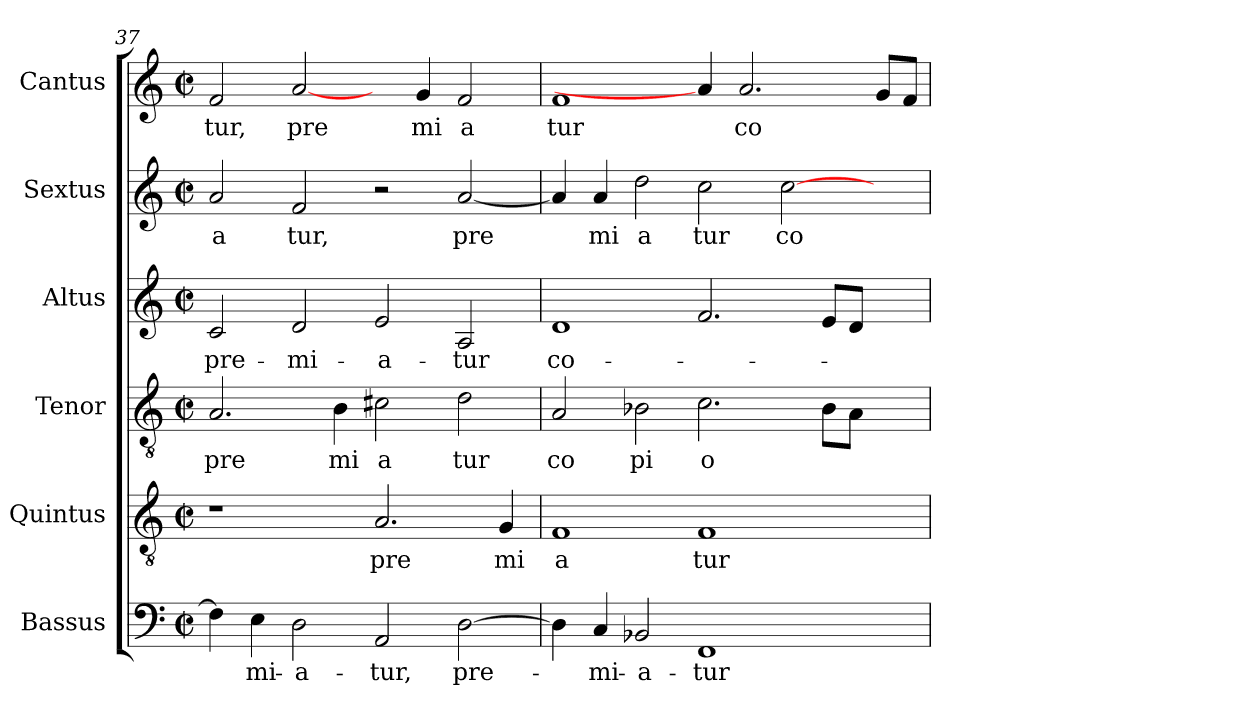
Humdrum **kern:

**kern	**text	**kern	**text	**kern	**text	**kern	**text	**kern	**text	**kern	**text
*part6	*part6	*part5	*part5	*part4	*part4	*part3	*part3	*part2	*part2	*part1	*part1
*staff6	*staff6	*staff5	*staff5	*staff4	*staff4	*staff3	*staff3	*staff2	*staff2	*staff1	*staff1
*I"Bassus	*	*I"Quintus	*	*I"Tenor	*	*I"Altus	*	*I"Sextus	*	*I"Cantus	*
!!LO:PB:g=z
*clefF4	*	*clefGv2	*	*clefGv2	*	*clefG2	*	*clefG2	*	*clefG2	*
*	*	*k[]	*	*	*	*	*	*	*	*	*
*	*	*C:	*	*	*	*	*	*	*	*	*
*M2/2	*	*M2/2	*	*M2/2	*	*M2/2	*	*M2/2	*	*M2/2	*
*met(c|)	*	*met(c|)	*	*met(c|)	*	*met(c|)	*	*met(c|)	*	*met(c|)	*
=37	=37	=37	=37	=37	=37	=37	=37	=37	=37	=37	=37
!	!	!	!	!	!LO:LY:b:cj	!	!LO:LY:b:cj	!	!LO:LY:b:cj	!	!LO:LY:b:cj
4F\]	.	1r	.	2.A/	pre	2c/	pre-	2a/	-a	2f/	tur,
!	!LO:LY:b:cj	!	!	!	!	!	!	!	!	!	!
4E\	mi-	.	.	.	.	.	.	.	.	.	.
!	!LO:LY:b:cj	!	!	!	!	!	!LO:LY:b:cj	!	!LO:LY:b:cj	!	!LO:LY:b:cj
2D\	-a-	.	.	.	.	2d/	-mi-	2f/	tur,	[2a/	pre
!	!	!	!	!	!LO:LY:b:cj	!	!	!	!	!	!
.	.	.	.	4B\	mi	.	.	.	.	.	.
!	!LO:LY:b:cj	!	!LO:LY:b:cj	!	!LO:LY:b:cj	!	!LO:LY:b:cj	!	!	!	!
2AA/	-tur,	2.A/	pre	2c#X\	a	2e/	-a-	2r	.	4ryy	.
!	!	!	!	!	!	!	!	!	!	!	!LO:LY:b:cj
.	.	.	.	.	.	.	.	.	.	4g/	mi
!	!LO:LY:b	!	!	!	!LO:LY:b:cj	!	!LO:LY:b:cj	!	!LO:LY:b	!	!LO:LY:b:cj
[>2D\	pre-	.	.	2d\	tur	2A/	-tur	[<2a/	pre	2f/	a
!	!	!	!LO:LY:b:cj	!	!	!	!	!	!	!	!
.	.	4G/	mi	.	.	.	.	.	.	.	.
=38	=38	=38	=38	=38	=38	=38	=38	=38	=38	=38	=38
!	!	!	!LO:LY:b:cj	!	!LO:LY:b:cj	!	!LO:LY:b:cj	!	!	!	!LO:LY:b:cj
4D\]	.	1F	a	2A/	co	1d	co-	4a/]	.	1f	tur
!	!LO:LY:b:cj	!	!	!	!	!	!	!	!LO:LY:b:cj	!	!
4C/	-mi-	.	.	.	.	.	.	4a/	mi	.	.
!	!LO:LY:b:cj	!	!	!	!LO:LY:b:cj	!	!	!	!LO:LY:b:cj	!	!
2BB-X/	-a-	.	.	2B-X\	pi	.	.	2dd\	a	.	.
!	!LO:LY:b:cj	!	!LO:LY:b:cj	!	!LO:LY:b:cj	!	!	!	!LO:LY:b:cj	!	!
1FF	-tur	1F	tur	2.c\	o	2.f/	.	2cc\	tur	4a/]	.
!	!	!	!	!	!	!	!	!	!	!	!LO:LY:b:cj
.	.	.	.	.	.	.	.	.	.	2.a/	co
!	!	!	!	!	!	!	!	!	!LO:LY:b:cj	!	!
.	.	.	.	.	.	.	.	[>2cc\	co	.	.
.	.	.	.	8B-\L	.	8e/L	.	.	.	.	.
.	.	.	.	8A\J	.	8d/J	.	.	.	.	.
4ryy	.	4ryy	.	4ryy	.	4ryy	.	4ryy	.	8g/L	.
.	.	.	.	.	.	.	.	.	.	8f/J	.
=	=	=	=	=	=	=	=	=	=	=	=
*-	*-	*-	*-	*-	*-	*-	*-	*-	*-	*-	*-
